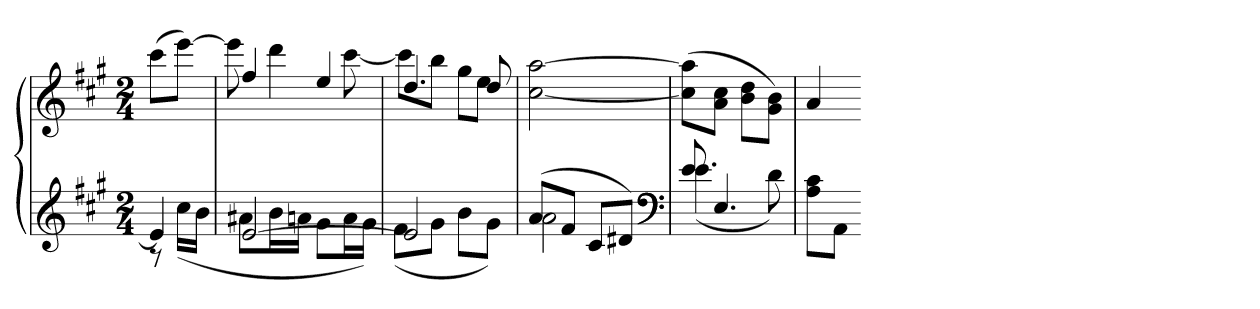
**kern	**kern
*part1	*part1
*staff2	*staff1
*clefG2	*clefG2
*k[f#c#g#]	*k[f#c#g#]
*A:	*A:
*M2/4	*M2/4
=	=
*^	*
4e]	8r	(8ccc#L
.	(16cc#LL	[8eeeJ)
.	16bJJ	.
=138	=138	=138
*	*	*^
[2e	8a#XL	4ff#	8eee]
.	16bL	.	4ddd
.	16anJJ	.	.
.	8g#L	4ee	.
.	16aL	.	[8ccc#
.	16g#JJ)	.	.
=139	=139	=139	=139
2e]	(8f#L	4.dd	8ccc#L]
.	8g#J	.	8bbJ
.	8bL	.	8gg#L
.	8g#J)	8dd	8eeJ
*	*	*v	*v
=140	=140	=140
(8aL	2a	[2cc# [2aa
8f#J	.	.
8c#L	.	.
8d#XJ)	.	.
*clefF4	*	*
=141	=141	=141
8e	(4.e	(8cc#] 8aa]L
4.E	.	8a 8cc#J
.	.	8b 8ddL
.	8d)	8g# 8bJ)
*v	*v	*
=142	=142
8A 8c#L	4a
8AAJ	.
=-	=-
*-	*-
